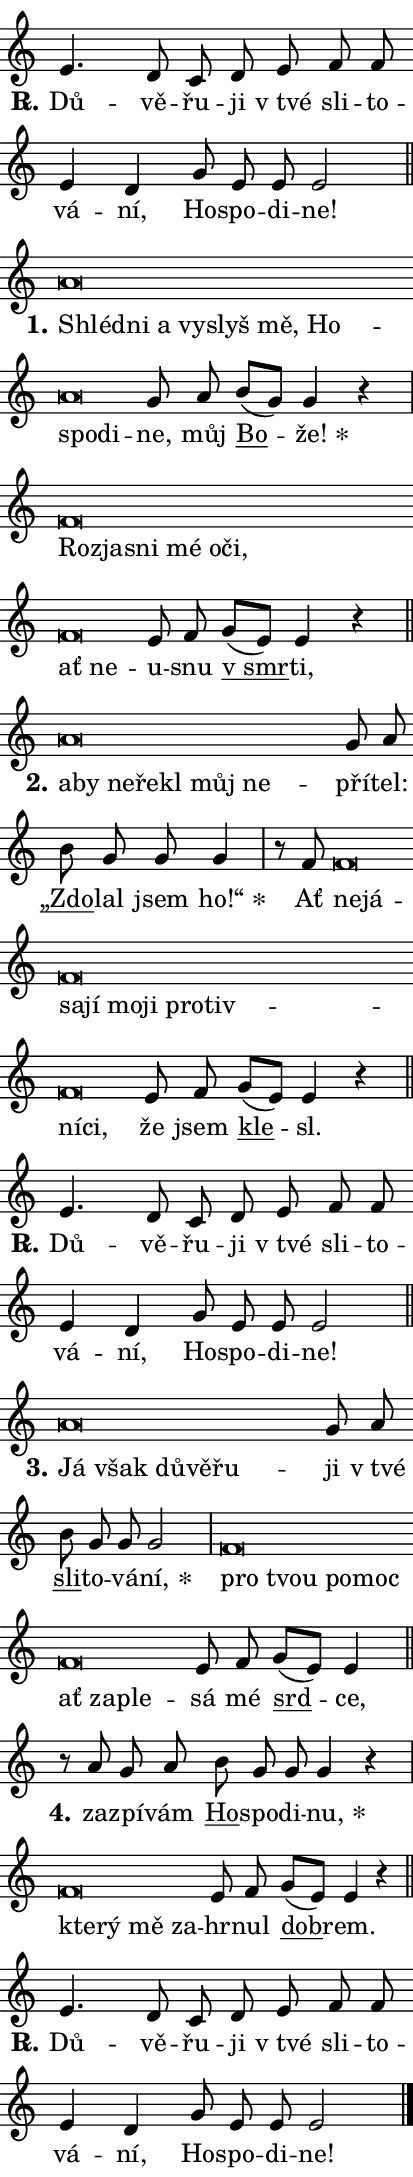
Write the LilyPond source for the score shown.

\version "2.24.0"
\header { tagline = "" }
\paper {
  indent = 0\cm
  top-margin = 0\cm
  right-margin = 0\cm
  bottom-margin = 0\cm
  left-margin = 0\cm
  paper-width = 7\cm
  page-breaking = #ly:one-page-breaking
  system-system-spacing.basic-distance = #11
  score-system-spacing.basic-distance = #11
  ragged-last = ##f
}


%% Author: Thomas Morley
%% https://lists.gnu.org/archive/html/lilypond-user/2020-05/msg00002.html
#(define (line-position grob)
"Returns position of @var[grob} in current system:
   @code{'start}, if at first time-step
   @code{'end}, if at last time-step
   @code{'middle} otherwise
"
  (let* ((col (ly:item-get-column grob))
         (ln (ly:grob-object col 'left-neighbor))
         (rn (ly:grob-object col 'right-neighbor))
         (col-to-check-left (if (ly:grob? ln) ln col))
         (col-to-check-right (if (ly:grob? rn) rn col))
         (break-dir-left
           (and
             (ly:grob-property col-to-check-left 'non-musical #f)
             (ly:item-break-dir col-to-check-left)))
         (break-dir-right
           (and
             (ly:grob-property col-to-check-right 'non-musical #f)
             (ly:item-break-dir col-to-check-right))))
        (cond ((eqv? 1 break-dir-left) 'start)
              ((eqv? -1 break-dir-right) 'end)
              (else 'middle))))

#(define (tranparent-at-line-position vctor)
  (lambda (grob)
  "Relying on @code{line-position} select the relevant enry from @var{vctor}.
Used to determine transparency,"
    (case (line-position grob)
      ((end) (not (vector-ref vctor 0)))
      ((middle) (not (vector-ref vctor 1)))
      ((start) (not (vector-ref vctor 2))))))

noteHeadBreakVisibility =
#(define-music-function (break-visibility)(vector?)
"Makes @code{NoteHead}s transparent relying on @var{break-visibility}"
#{
  \override NoteHead.transparent =
    #(tranparent-at-line-position break-visibility)
#})

#(define delete-ledgers-for-transparent-note-heads
  (lambda (grob)
    "Reads whether a @code{NoteHead} is transparent.
If so this @code{NoteHead} is removed from @code{'note-heads} from
@var{grob}, which is supposed to be @code{LedgerLineSpanner}.
As a result ledgers are not printed for this @code{NoteHead}"
    (let* ((nhds-array (ly:grob-object grob 'note-heads))
           (nhds-list
             (if (ly:grob-array? nhds-array)
                 (ly:grob-array->list nhds-array)
                 '()))
           ;; Relies on the transparent-property being done before
           ;; Staff.LedgerLineSpanner.after-line-breaking is executed.
           ;; This is fragile ...
           (to-keep
             (remove
               (lambda (nhd)
                 (ly:grob-property nhd 'transparent #f))
               nhds-list)))
      ;; TODO find a better method to iterate over grob-arrays, similiar
      ;; to filter/remove etc for lists
      ;; For now rebuilt from scratch
      (set! (ly:grob-object grob 'note-heads)  '())
      (for-each
        (lambda (nhd)
          (ly:pointer-group-interface::add-grob grob 'note-heads nhd))
        to-keep))))

hideNotes = {
  \noteHeadBreakVisibility #begin-of-line-visible
}
unHideNotes = {
  \noteHeadBreakVisibility #all-visible
}

% work-around for resetting accidentals
% https://lilypond.org/doc/v2.23/Documentation/notation/displaying-rhythms#unmetered-music
cadenzaMeasure = {
  \cadenzaOff
  \partial 1024 s1024
  \cadenzaOn
}

#(define-markup-command (accent layout props text) (markup?)
  "Underline accented syllable"
  (interpret-markup layout props
    #{\markup \override #'(offset . 4.3) \underline { #text }#}))

responsum = \markup \concat {
  "R" \hspace #-1.05 \path #0.1 #'((moveto 0 0.07) (lineto 0.9 0.8)) \hspace #0.05 "."
}

\layout {
    \context {
        \Staff
        \remove "Time_signature_engraver"
        \override LedgerLineSpanner.after-line-breaking = #delete-ledgers-for-transparent-note-heads
    }
    \context {
        \Voice {
            \override NoteHead.output-attributes = #'((class . "notehead"))
            \override Hairpin.height = #0.55
        }
    }
    \context {
        \Lyrics {
            \override StanzaNumber.output-attributes = #'((class . "stanzanumber"))
            \override LyricSpace.minimum-distance = #0.9
            \override LyricText.font-name = #"TeX Gyre Schola"
            \override LyricText.font-size = 1
            \override StanzaNumber.font-name = #"TeX Gyre Schola Bold"
            \override StanzaNumber.font-size = 1
        }
    }
}

% magnetic-lyrics.ily
%
%   written by
%     Jean Abou Samra <jean@abou-samra.fr>
%     Werner Lemberg <wl@gnu.org>
%
%   adapted by
%     Jiri Hon <jiri.hon@gmail.com>
%
% Version 2022-Apr-15

% https://www.mail-archive.com/lilypond-user@gnu.org/msg149350.html

#(define (Left_hyphen_pointer_engraver context)
   "Collect syllable-hyphen-syllable occurrences in lyrics and store
them in properties.  This engraver only looks to the left.  For
example, if the lyrics input is @code{foo -- bar}, it does the
following.

@itemize @bullet
@item
Set the @code{text} property of the @code{LyricHyphen} grob between
@q{foo} and @q{bar} to @code{foo}.

@item
Set the @code{left-hyphen} property of the @code{LyricText} grob with
text @q{foo} to the @code{LyricHyphen} grob between @q{foo} and
@q{bar}.
@end itemize

Use this auxiliary engraver in combination with the
@code{lyric-@/text::@/apply-@/magnetic-@/offset!} hook."
   (let ((hyphen #f)
         (text #f))
     (make-engraver
      (acknowledgers
       ((lyric-syllable-interface engraver grob source-engraver)
        (set! text grob)))
      (end-acknowledgers
       ((lyric-hyphen-interface engraver grob source-engraver)
        ;(when (not (grob::has-interface grob 'lyric-space-interface))
          (set! hyphen grob)));)
      ((stop-translation-timestep engraver)
       (when (and text hyphen)
         (ly:grob-set-object! text 'left-hyphen hyphen))
       (set! text #f)
       (set! hyphen #f)))))

#(define (lyric-text::apply-magnetic-offset! grob)
   "If the space between two syllables is less than the value in
property @code{LyricText@/.details@/.squash-threshold}, move the right
syllable to the left so that it gets concatenated with the left
syllable.

Use this function as a hook for
@code{LyricText@/.after-@/line-@/breaking} if the
@code{Left_@/hyphen_@/pointer_@/engraver} is active."
   (let ((hyphen (ly:grob-object grob 'left-hyphen #f)))
     (when hyphen
       (let ((left-text (ly:spanner-bound hyphen LEFT)))
         (when (grob::has-interface left-text 'lyric-syllable-interface)
           (let* ((common (ly:grob-common-refpoint grob left-text X))
                  (this-x-ext (ly:grob-extent grob common X))
                  (left-x-ext
                   (begin
                     ;; Trigger magnetism for left-text.
                     (ly:grob-property left-text 'after-line-breaking)
                     (ly:grob-extent left-text common X)))
                  ;; `delta` is the gap width between two syllables.
                  (delta (- (interval-start this-x-ext)
                            (interval-end left-x-ext)))
                  (details (ly:grob-property grob 'details))
                  (threshold (assoc-get 'squash-threshold details 0.2)))
             (when (< delta threshold)
               (let* (;; We have to manipulate the input text so that
                      ;; ligatures crossing syllable boundaries are not
                      ;; disabled.  For languages based on the Latin
                      ;; script this is essentially a beautification.
                      ;; However, for non-Western scripts it can be a
                      ;; necessity.
                      (lt (ly:grob-property left-text 'text))
                      (rt (ly:grob-property grob 'text))
                      (is-space (grob::has-interface hyphen 'lyric-space-interface))
                      (space (if is-space " " ""))
                      (space-markup (grob-interpret-markup grob " "))
                      (space-size (interval-length (ly:stencil-extent space-markup X)))
                      (extra-delta (if is-space space-size 0))
                      ;; Append new syllable.
                      (ltrt-space (if (and (string? lt) (string? rt))
                                (string-append lt space rt)
                                (make-concat-markup (list lt space rt))))
                      ;; Right-align `ltrt` to the right side.
                      (ltrt-space-markup (grob-interpret-markup
                               grob
                               (make-translate-markup
                                (cons (interval-length this-x-ext) 0)
                                (make-right-align-markup ltrt-space)))))
                 (begin
                   ;; Don't print `left-text`.
                   (ly:grob-set-property! left-text 'stencil #f)
                   ;; Set text and stencil (which holds all collected
                   ;; syllables so far) and shift it to the left.
                   (ly:grob-set-property! grob 'text ltrt-space)
                   (ly:grob-set-property! grob 'stencil ltrt-space-markup)
                   (ly:grob-translate-axis! grob (- (- delta extra-delta)) X))))))))))


#(define (lyric-hyphen::displace-bounds-first grob)
   ;; Make very sure this callback isn't triggered too early.
   (let ((left (ly:spanner-bound grob LEFT))
         (right (ly:spanner-bound grob RIGHT)))
     (ly:grob-property left 'after-line-breaking)
     (ly:grob-property right 'after-line-breaking)
     (ly:lyric-hyphen::print grob)))

squashThreshold = #0.4

\layout {
  \context {
    \Lyrics
    \consists #Left_hyphen_pointer_engraver
    \override LyricText.after-line-breaking =
      #lyric-text::apply-magnetic-offset!
    \override LyricHyphen.stencil = #lyric-hyphen::displace-bounds-first
    \override LyricText.details.squash-threshold = \squashThreshold
    \override LyricHyphen.minimum-distance = 0
    \override LyricHyphen.minimum-length = \squashThreshold
  }
}

squash = \override LyricText.details.squash-threshold = 9999
unSquash = \override LyricText.details.squash-threshold = \squashThreshold

left = \override LyricText.self-alignment-X = #LEFT
unLeft = \revert LyricText.self-alignment-X

starOffset = #(lambda (grob) 
                (let ((x_offset (ly:self-alignment-interface::aligned-on-x-parent grob)))
                  (if (= x_offset 0) 0 (+ x_offset 1.2))))

star = #(define-music-function (syllable)(string?)
"Append star separator at the end of a syllable"
#{
  \once \override LyricText.X-offset = #starOffset
  \lyricmode { \markup {
    #syllable
    \override #'((font-name . "TeX Gyre Schola Bold")) \hspace #0.2 \lower #0.65 \larger "*"
  } }
#})

starAccent = #(define-music-function (syllable)(string?)
"Append star separator at the end of a syllable and make accent"
#{
  \once \override LyricText.X-offset = #starOffset
  \lyricmode { \markup {
    \accent #syllable
    \override #'((font-name . "TeX Gyre Schola Bold")) \hspace #0.2 \lower #0.65 \larger "*"
  } }
#})

breath = #(define-music-function (syllable)(string?)
"Append breathing indicator at the end of a syllable"
#{
  \lyricmode { \markup { #syllable "+" } }
#})

optionalBreath = #(define-music-function (syllable)(string?)
"Append optional breathing indicator at the end of a syllable"
#{
  \lyricmode { \markup { #syllable "(+)" } }
#})


\score {
    <<
        \new Voice = "melody" { \cadenzaOn \key c \major \relative { e'4. d8 c d e \bar "" f f \bar "" e4 d \bar "" g8 e e e2 \cadenzaMeasure \bar "||" \break } }
        \new Lyrics \lyricsto "melody" { \lyricmode { \set stanza = \responsum
Dů -- vě -- řu -- ji "v tvé" sli -- to -- vá -- ní, Ho -- spo -- di -- ne! } }
    >>
    \layout {}
}

\score {
    <<
        \new Voice = "melody" { \cadenzaOn \key c \major \relative { a'\breve*1/16 \hideNotes \breve*1/16 \bar "" \breve*1/16 \bar "" \breve*1/16 \bar "" \breve*1/16 \bar "" \breve*1/16 \bar "" \breve*1/16 \bar "" \breve*1/16 \breve*1/16 \bar "" \unHideNotes g8 a \bar "" b[( g)] g4 r \cadenzaMeasure \bar "|" f\breve*1/16 \hideNotes \breve*1/16 \bar "" \breve*1/16 \bar "" \breve*1/16 \bar "" \breve*1/16 \bar "" \breve*1/16 \bar "" \breve*1/16 \breve*1/16 \bar "" \unHideNotes e8 f \bar "" g[( e)] e4 r \cadenzaMeasure \bar "||" \break } }
        \new Lyrics \lyricsto "melody" { \lyricmode { \set stanza = "1."
\left Shléd -- \squash ni a vy -- slyš mě, Ho -- spo -- di -- \unLeft \unSquash ne, můj \markup \accent Bo -- \star že! \left Roz -- \squash ja -- sni mé o -- či, ať ne -- \unLeft \unSquash u -- snu \markup \accent "v smr" -- ti, } }
    >>
    \layout {}
}

\score {
    <<
        \new Voice = "melody" { \cadenzaOn \key c \major \relative { a'\breve*1/16 \hideNotes \breve*1/16 \bar "" \breve*1/16 \bar "" \breve*1/16 \bar "" \breve*1/16 \bar "" \breve*1/16 \breve*1/16 \bar "" \unHideNotes g8 a \bar "" b g g g4 \cadenzaMeasure \bar "|" r8 f8 f\breve*1/16 \hideNotes \breve*1/16 \bar "" \breve*1/16 \bar "" \breve*1/16 \bar "" \breve*1/16 \bar "" \breve*1/16 \bar "" \breve*1/16 \bar "" \breve*1/16 \bar "" \breve*1/16 \breve*1/16 \bar "" \unHideNotes e8 f \bar "" g[( e)] e4 r \cadenzaMeasure \bar "||" \break } }
        \new Lyrics \lyricsto "melody" { \lyricmode { \set stanza = "2."
\left a -- \squash by ne -- ře -- kl můj ne -- \unLeft \unSquash pří -- tel: \markup \accent „Zdo -- lal jsem \star ho!“ Ať \left ne -- \squash já -- sa -- jí mo -- ji pro -- tiv -- ní -- ci, \unLeft \unSquash že jsem \markup \accent kle -- sl. } }
    >>
    \layout {}
}

\score {
    <<
        \new Voice = "melody" { \cadenzaOn \key c \major \relative { e'4. d8 c d e \bar "" f f \bar "" e4 d \bar "" g8 e e e2 \cadenzaMeasure \bar "||" \break } }
        \new Lyrics \lyricsto "melody" { \lyricmode { \set stanza = \responsum
Dů -- vě -- řu -- ji "v tvé" sli -- to -- vá -- ní, Ho -- spo -- di -- ne! } }
    >>
    \layout {}
}

\score {
    <<
        \new Voice = "melody" { \cadenzaOn \key c \major \relative { a'\breve*1/16 \hideNotes \breve*1/16 \bar "" \breve*1/16 \bar "" \breve*1/16 \breve*1/16 \bar "" \unHideNotes g8 a \bar "" b g g g2 \cadenzaMeasure \bar "|" f\breve*1/16 \hideNotes \breve*1/16 \bar "" \breve*1/16 \bar "" \breve*1/16 \bar "" \breve*1/16 \bar "" \breve*1/16 \breve*1/16 \bar "" \unHideNotes e8 f \bar "" g[( e)] e4 \cadenzaMeasure \bar "||" \break } }
        \new Lyrics \lyricsto "melody" { \lyricmode { \set stanza = "3."
\left Já \squash však dů -- vě -- řu -- \unLeft \unSquash ji "v tvé" \markup \accent sli -- to -- vá -- \star ní, \left pro \squash tvou po -- moc ať za -- ple -- \unLeft \unSquash sá mé \markup \accent srd -- ce, } }
    >>
    \layout {}
}

\score {
    <<
        \new Voice = "melody" { \cadenzaOn \key c \major \relative { r8 a' g8 a \bar "" b g g g4 r \cadenzaMeasure \bar "|" f\breve*1/16 \hideNotes \breve*1/16 \bar "" \breve*1/16 \breve*1/16 \bar "" \unHideNotes e8 f \bar "" g[( e)] e4 r \cadenzaMeasure \bar "||" \break } }
        \new Lyrics \lyricsto "melody" { \lyricmode { \set stanza = "4."
za -- zpí -- vám \markup \accent Ho -- spo -- di -- \star nu, \left kte -- \squash rý mě za -- \unLeft \unSquash hr -- nul \markup \accent dob -- rem. } }
    >>
    \layout {}
}

\score {
    <<
        \new Voice = "melody" { \cadenzaOn \key c \major \relative { e'4. d8 c d e \bar "" f f \bar "" e4 d \bar "" g8 e e e2 \cadenzaMeasure \bar "||" \break } \bar "|." }
        \new Lyrics \lyricsto "melody" { \lyricmode { \set stanza = \responsum
Dů -- vě -- řu -- ji "v tvé" sli -- to -- vá -- ní, Ho -- spo -- di -- ne! } }
    >>
    \layout {}
}
